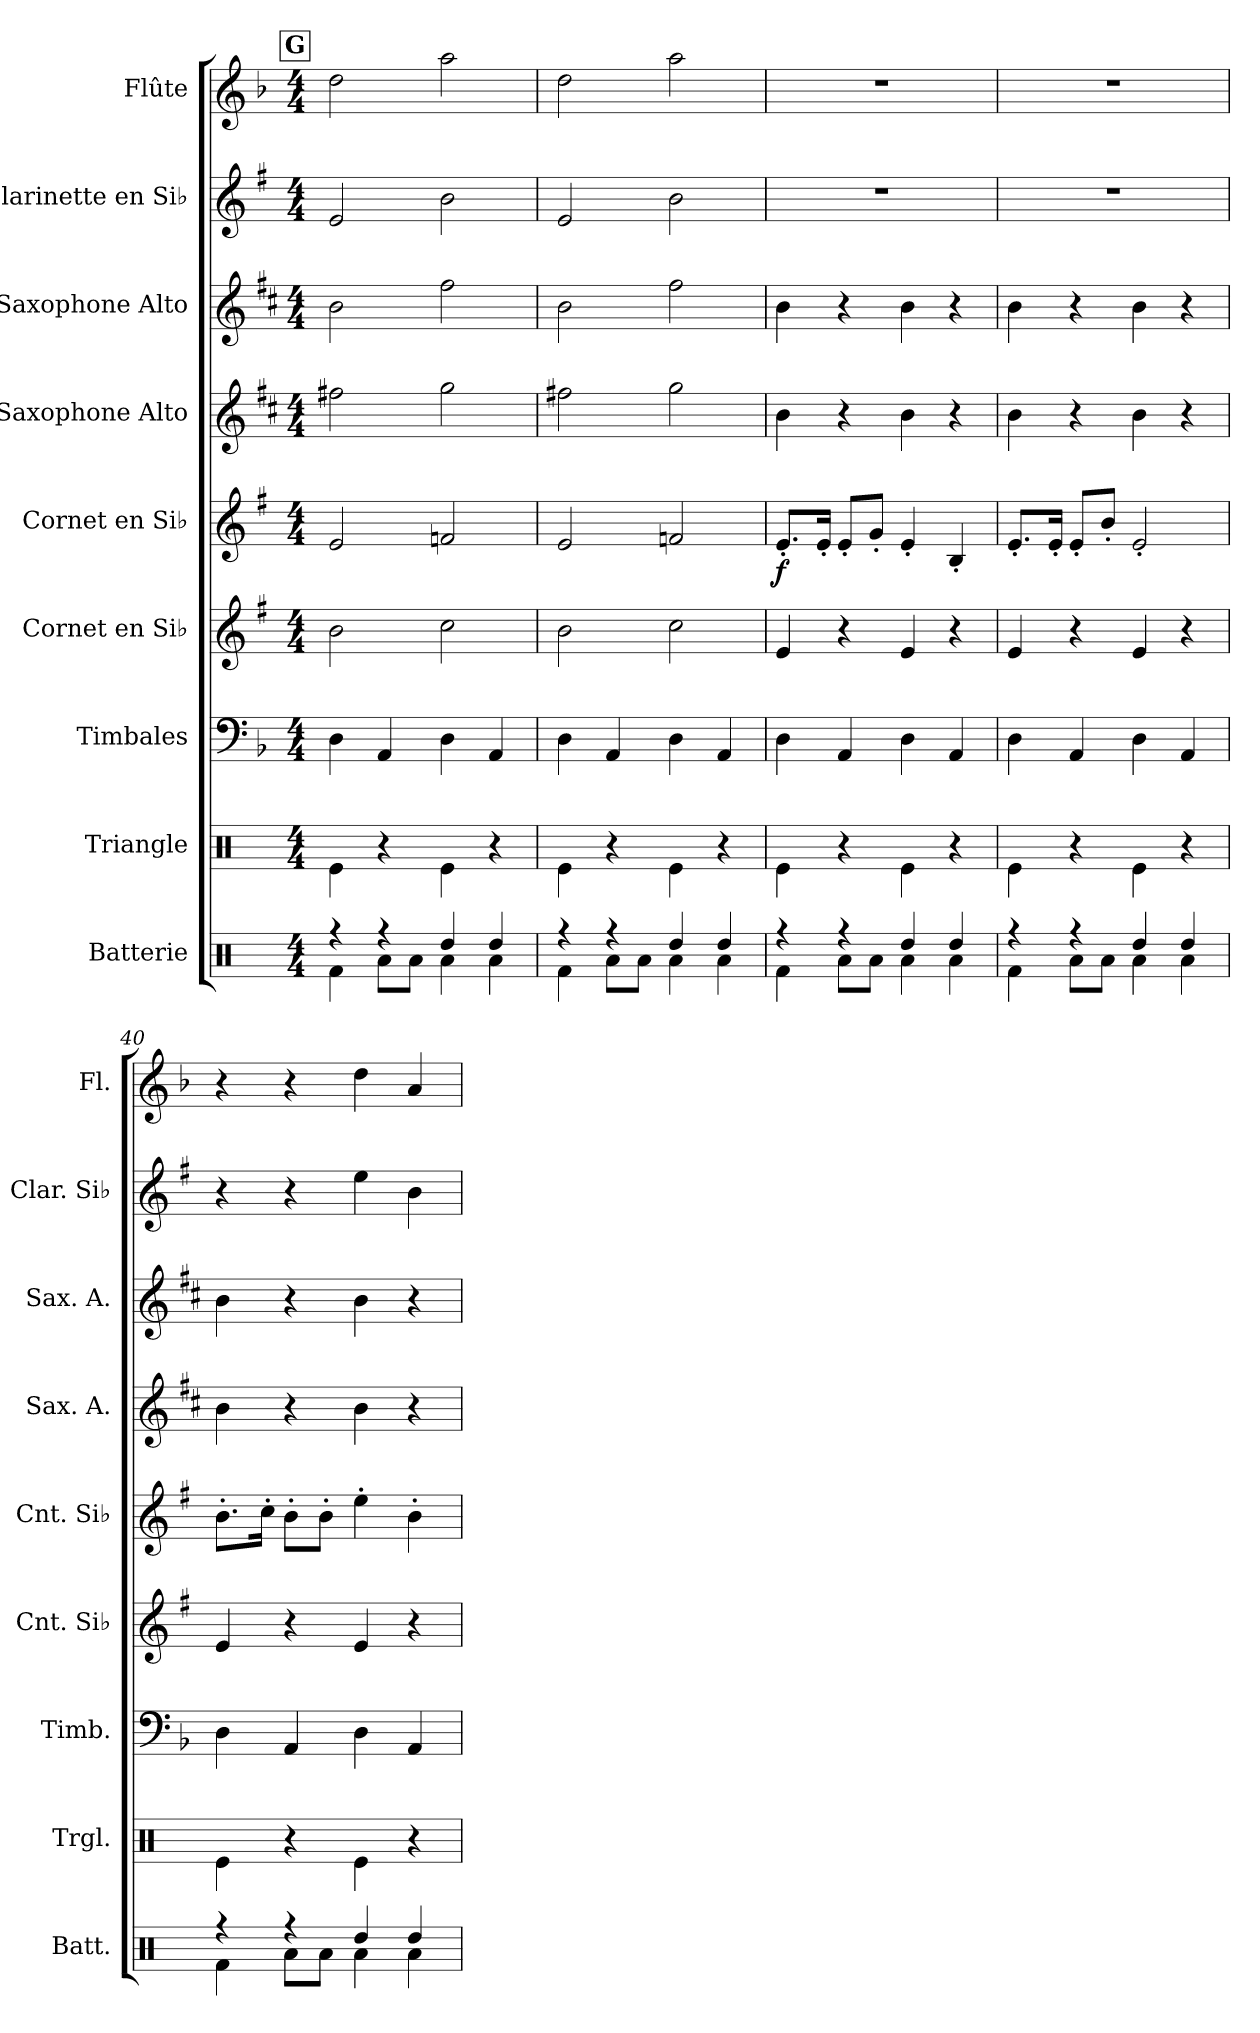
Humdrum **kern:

**kern	**kern	**kern	**kern	**kern	**dynam	**kern	**kern	**kern	**kern
*part9	*part8	*part7	*part6	*part5	*part5	*part4	*part3	*part2	*part1
*staff9	*staff8	*staff7	*staff6	*staff5	*staff5	*staff4	*staff3	*staff2	*staff1
*I"Batterie	*I"Triangle	*I"Timbales	*I"Cornet en Si♭	*I"Cornet en Si♭	*	*I"Saxophone Alto	*I"Saxophone Alto	*I"Clarinette en Si♭	*I"Flûte
*I'Batt.	*I'Trgl.	*I'Timb.	*I'Cnt. Si♭	*I'Cnt. Si♭	*	*I'Sax. A.	*I'Sax. A.	*I'Clar. Si♭	*I'Fl.
*clefX	*clefX	*clefF4	*clefG2	*clefG2	*	*clefG2	*clefG2	*clefG2	*clefG2
*	*	*	*ITrd1c2	*ITrd1c2	*	*ITrd5c9	*ITrd5c9	*ITrd1c2	*
*k[]	*k[]	*k[b-]	*k[b-]	*k[b-]	*	*k[b-]	*k[b-]	*k[b-]	*k[b-]
*M4/4	*M4/4	*M4/4	*M4/4	*M4/4	*	*M4/4	*M4/4	*M4/4	*M4/4
!!LO:REH:place=s1:a:B:fs=14:t=G
=36	=36	=36	=36	=36	=36	=36	=36	=36	=36
*^	*	*	*	*	*	*	*	*	*
4r	4Rf\	4Re\	4D\	2a\	2d/	.	2an\	2d\	2d/	2dd\
4r	8Ra\L	4r	4AA/	.	.	.	.	.	.	.
.	8Ra\J	.	.	.	.	.	.	.	.	.
4Rdd/	4Ra\	4Re\	4D\	2b-\	2e-X/	.	2b-\	2a\	2a\	2aa\
4Rdd/	4Ra\	4r	4AA/	.	.	.	.	.	.	.
=37	=37	=37	=37	=37	=37	=37	=37	=37	=37	=37
4r	4Rf\	4Re\	4D\	2a\	2d/	.	2an\	2d\	2d/	2dd\
4r	8Ra\L	4r	4AA/	.	.	.	.	.	.	.
.	8Ra\J	.	.	.	.	.	.	.	.	.
4Rdd/	4Ra\	4Re\	4D\	2b-\	2e-X/	.	2b-\	2a\	2a\	2aa\
4Rdd/	4Ra\	4r	4AA/	.	.	.	.	.	.	.
=38	=38	=38	=38	=38	=38	=38	=38	=38	=38	=38
!	!	!	!	!	!	!LO:DY:b	!	!	!	!
4r	4Rf\	4Re\	4D\	4d/	8.d'/L	f	4d\	4d\	1r	1r
.	.	.	.	.	16d'/Jk	.	.	.	.	.
4r	8Ra\L	4r	4AA/	4r	8d'/L	.	4r	4r	.	.
.	8Ra\J	.	.	.	8f'/J	.	.	.	.	.
4Rdd/	4Ra\	4Re\	4D\	4d/	4d'/	.	4d\	4d\	.	.
4Rdd/	4Ra\	4r	4AA/	4r	4A'/	.	4r	4r	.	.
=39	=39	=39	=39	=39	=39	=39	=39	=39	=39	=39
4r	4Rf\	4Re\	4D\	4d/	8.d'/L	.	4d\	4d\	1r	1r
.	.	.	.	.	16d'/Jk	.	.	.	.	.
4r	8Ra\L	4r	4AA/	4r	8d'/L	.	4r	4r	.	.
.	8Ra\J	.	.	.	8a'/J	.	.	.	.	.
4Rdd/	4Ra\	4Re\	4D\	4d/	2d'/	.	4d\	4d\	.	.
4Rdd/	4Ra\	4r	4AA/	4r	.	.	4r	4r	.	.
=40	=40	=40	=40	=40	=40	=40	=40	=40	=40	=40
4r	4Rf\	4Re\	4D\	4d/	8.a'\L	.	4d\	4d\	4r	4r
.	.	.	.	.	16b-'\Jk	.	.	.	.	.
4r	8Ra\L	4r	4AA/	4r	8a'\L	.	4r	4r	4r	4r
.	8Ra\J	.	.	.	8a'\J	.	.	.	.	.
4Rdd/	4Ra\	4Re\	4D\	4d/	4dd'\	.	4d\	4d\	4dd\	4dd\
4Rdd/	4Ra\	4r	4AA/	4r	4a'\	.	4r	4r	4a\	4a/
*v	*v	*	*	*	*	*	*	*	*	*
=	=	=	=	=	=	=	=	=	=
*-	*-	*-	*-	*-	*-	*-	*-	*-	*-
